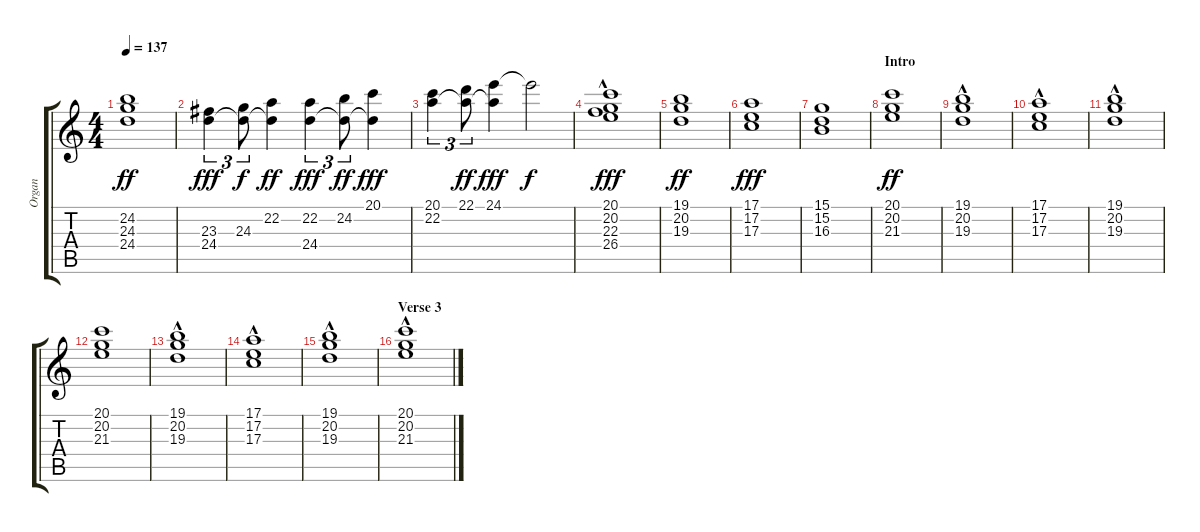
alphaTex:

\track ("Organ" "Organ") {instrument rockorgan}
\staff {score tabs}
\tuning (E4 B3 G3 D3 A2 E2) {hide}
\ts (4 4)
\tempo 137
\clef g2
\ks c
(24.2 24.3 24.4).1{dy ff} |
(23.3 24.4).4{tu (3 2) dy fff} (24.3 24.4{t}).8{tu (3 2) dy f} (22.2 24.4{t}).4{dy ff} (22.2 24.4).4{tu (3 2) dy fff} (24.2 24.4{t}).8{tu (3 2) dy ff} (20.1 24.4{t}).4{dy fff} |
(20.1 22.2).4{tu (3 2)} (22.1 22.2{t}).8{tu (3 2) dy ff} (24.1 22.2{t}).4{dy fff} 24.1{t}.2{dy f} |
(20.1 20.2{hac} 22.3 26.4{hac}).1{dy fff} |
(19.1 20.2 19.3).1{dy ff} |
(17.1 17.2 17.3).1{dy fff} |
(15.1 15.2 16.3).1 |
\section ("" "Intro")
(20.1 20.2 21.3).1{dy ff} |
(19.1 20.2 19.3{hac}).1 |
(17.1 17.2 17.3{hac}).1 |
(19.1 20.2 19.3{hac}).1 |
(20.1 20.2 21.3).1 |
(19.1 20.2 19.3{hac}).1 |
(17.1 17.2 17.3{hac}).1 |
(19.1 20.2 19.3{hac}).1 |
\section ("" "Verse 3")
(20.1{hac} 20.2 21.3{hac}).1
